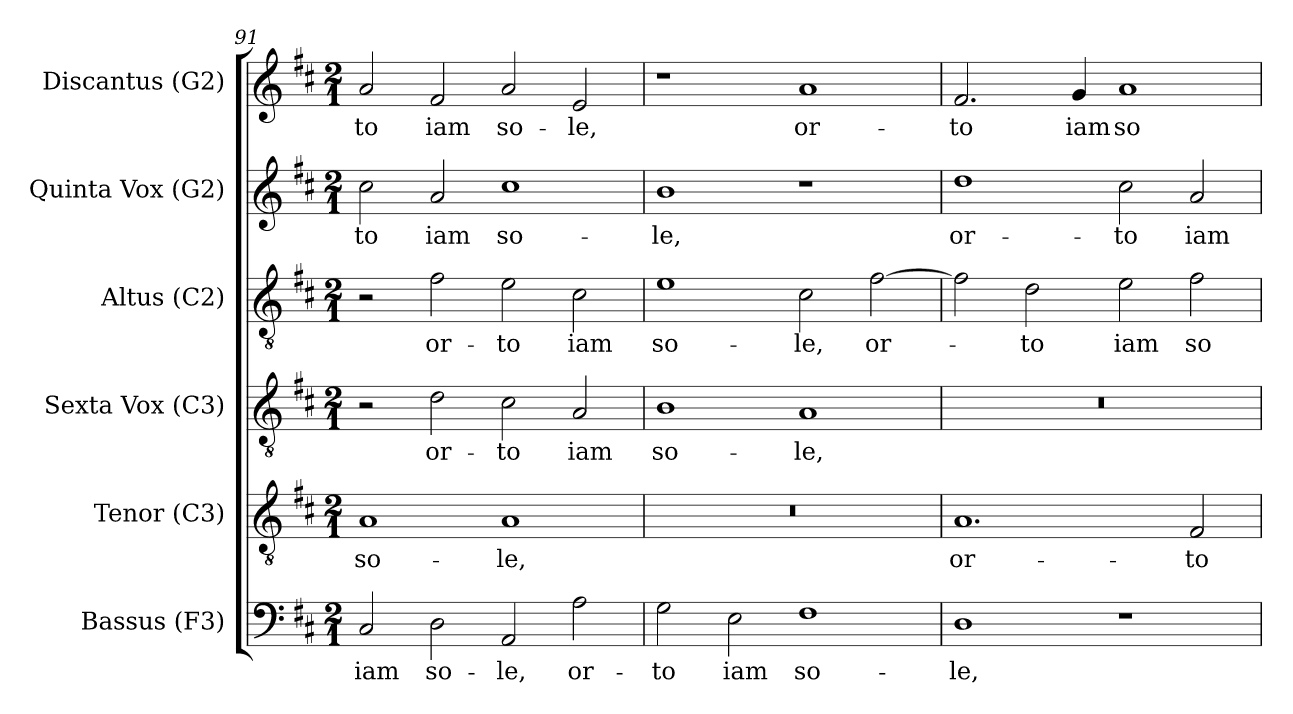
**kern	**text	**kern	**text	**kern	**text	**kern	**text	**kern	**text	**kern	**text
*part6	*part6	*part5	*part5	*part4	*part4	*part3	*part3	*part2	*part2	*part1	*part1
*staff6	*staff6	*staff5	*staff5	*staff4	*staff4	*staff3	*staff3	*staff2	*staff2	*staff1	*staff1
*I"Bassus (F3)	*	*I"Tenor (C3)	*	*I"Sexta Vox (C3)	*	*I"Altus (C2)	*	*I"Quinta Vox (G2)	*	*I"Discantus (G2)	*
*	*	*I'T	*	*I'SV	*	*	*	*I'QV	*	*	*
*clefF4	*	*clefGv2	*	*clefGv2	*	*clefGv2	*	*clefG2	*	*clefG2	*
*	*	*	*	*	*	*ITrd7c12	*	*	*	*	*
*k[f#c#]	*	*k[f#c#]	*	*k[f#c#]	*	*k[f#c#]	*	*k[f#c#]	*	*k[f#c#]	*
*D:	*	*D:	*	*D:	*	*D:	*	*D:	*	*D:	*
*M2/1	*	*M2/1	*	*M2/1	*	*M2/1	*	*M2/1	*	*M2/1	*
=91	=91	=91	=91	=91	=91	=91	=91	=91	=91	=91	=91
!	!LO:LY:b:color=#000000	!	!	!	!	!	!	!	!	!	!
!	!	!	!LO:LY:b:color=#000000	!	!	!	!	!	!	!	!
!	!	!	!	!	!	!	!	!	!LO:LY:b:color=#000000	!	!
!	!	!	!	!	!	!	!	!	!	!	!LO:LY:b:color=#000000
2C#i/	iam	1Ai	so-	2r	.	2r	.	2cc#i\	-to	2ai/	-to
!	!LO:LY:b:color=#000000	!	!	!	!	!	!	!	!	!	!
!	!	!	!	!	!LO:LY:b:color=#000000	!	!	!	!	!	!
!	!	!	!	!	!	!	!LO:LY:b:color=#000000	!	!	!	!
!	!	!	!	!	!	!	!	!	!LO:LY:b:color=#000000	!	!
!	!	!	!	!	!	!	!	!	!	!	!LO:LY:b:color=#000000
2Di\	so-	.	.	2di\	or-	2F#i\	or-	2ai/	iam	2f#i/	iam
!	!LO:LY:b:color=#000000	!	!	!	!	!	!	!	!	!	!
!	!	!	!LO:LY:b:color=#000000	!	!	!	!	!	!	!	!
!	!	!	!	!	!LO:LY:b:color=#000000	!	!	!	!	!	!
!	!	!	!	!	!	!	!LO:LY:b:color=#000000	!	!	!	!
!	!	!	!	!	!	!	!	!	!LO:LY:b:color=#000000	!	!
!	!	!	!	!	!	!	!	!	!	!	!LO:LY:b:color=#000000
2AAi/	-le,	1Ai	-le,	2c#i\	-to	2Ei\	-to	1cc#i	so-	2ai/	so-
!	!LO:LY:b:color=#000000	!	!	!	!	!	!	!	!	!	!
!	!	!	!	!	!LO:LY:b:color=#000000	!	!	!	!	!	!
!	!	!	!	!	!	!	!LO:LY:b:color=#000000	!	!	!	!
!	!	!	!	!	!	!	!	!	!	!	!LO:LY:b:color=#000000
2Ai\	or-	.	.	2Ai/	iam	2C#i\	iam	.	.	2ei/	-le,
=92	=92	=92	=92	=92	=92	=92	=92	=92	=92	=92	=92
!	!LO:LY:b:color=#000000	!LO:N:vis=1	!	!	!	!	!	!	!	!	!
!	!	!	!	!	!LO:LY:b:color=#000000	!	!	!	!	!	!
!	!	!	!	!	!	!	!LO:LY:b:color=#000000	!	!	!	!
!	!	!	!	!	!	!	!	!	!LO:LY:b:color=#000000	!	!
2Gi\	-to	0r	.	1Bi	so-	1Ei	so-	1bi	-le,	1r	.
!	!LO:LY:b:color=#000000	!	!	!	!	!	!	!	!	!	!
2Ei\	iam	.	.	.	.	.	.	.	.	.	.
!	!LO:LY:b:color=#000000	!	!	!	!	!	!	!	!	!	!
!	!	!	!	!	!LO:LY:b:color=#000000	!	!	!	!	!	!
!	!	!	!	!	!	!	!LO:LY:b:color=#000000	!	!	!	!
!	!	!	!	!	!	!	!	!	!	!	!LO:LY:b:color=#000000
1F#i	so-	.	.	1Ai	-le,	2C#i\	-le,	1r	.	1ai	or-
!	!	!	!	!	!	!	!LO:LY:b:color=#000000	!	!	!	!
.	.	.	.	.	.	[2F#i\	or-	.	.	.	.
!!LO:LB:g=z
=93	=93	=93	=93	=93	=93	=93	=93	=93	=93	=93	=93
!	!LO:LY:b:color=#000000	!	!	!	!	!	!	!	!	!	!
!	!	!	!LO:LY:b:color=#000000	!LO:N:vis=1	!	!	!	!	!	!	!
!	!	!	!	!	!	!	!	!	!LO:LY:b:color=#000000	!	!
!	!	!	!	!	!	!	!	!	!	!	!LO:LY:b:color=#000000
1Di	-le,	1.Ai	or-	0r	.	2F#i\]	.	1ddi	or-	2.f#i/	-to
!	!	!	!	!	!	!	!LO:LY:b:color=#000000	!	!	!	!
.	.	.	.	.	.	2Di\	-to	.	.	.	.
!	!	!	!	!	!	!	!	!	!	!	!LO:LY:b:color=#000000
.	.	.	.	.	.	.	.	.	.	4gi/	iam
!	!	!	!	!	!	!	!LO:LY:b:color=#000000	!	!	!	!
!	!	!	!	!	!	!	!	!	!LO:LY:b:color=#000000	!	!
!	!	!	!	!	!	!	!	!	!	!	!LO:LY:b:color=#000000
1r	.	.	.	.	.	2Ei\	iam	2cc#i\	-to	1ai	so-
!	!	!	!LO:LY:b:color=#000000	!	!	!	!	!	!	!	!
!	!	!	!	!	!	!	!LO:LY:b:color=#000000	!	!	!	!
!	!	!	!	!	!	!	!	!	!LO:LY:b:color=#000000	!	!
.	.	2F#i/	-to	.	.	2F#i\	so-	2ai/	iam	.	.
=	=	=	=	=	=	=	=	=	=	=	=
*-	*-	*-	*-	*-	*-	*-	*-	*-	*-	*-	*-
